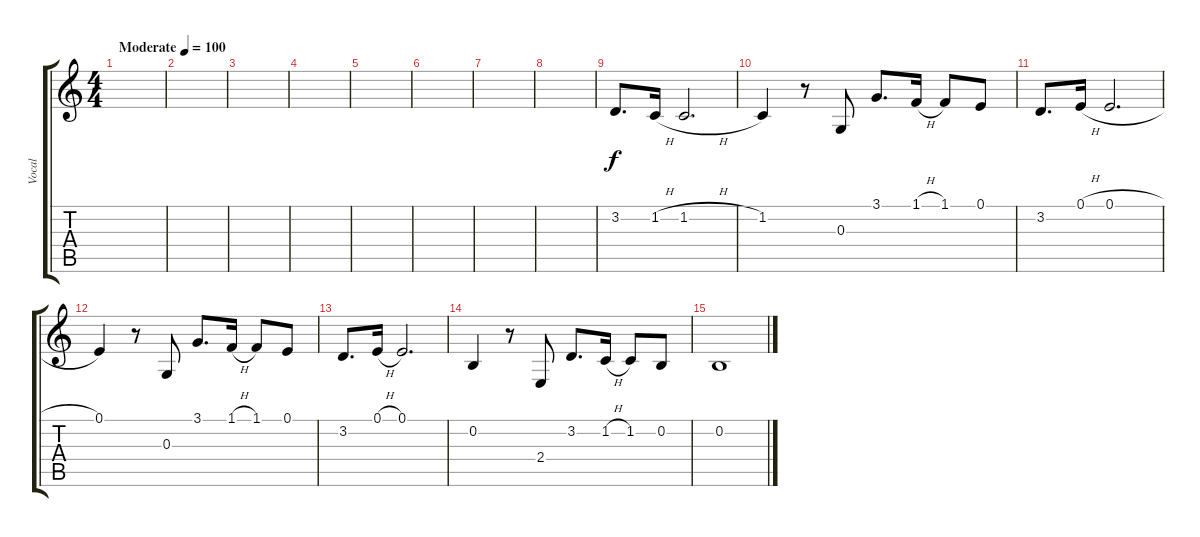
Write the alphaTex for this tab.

\track ("Vocal" "Vocal") {instrument flute}
\staff {score tabs}
\tuning (E4 B3 G3 D3 A2 E2) {hide}
\ts (4 4)
\tempo (100 "Moderate")
\clef g2
\ks c
|
|
|
|
|
|
|
|
3.2.8{d} 1.2{h}.16 1.2{h}.2{d} |
1.2.4 r.8 0.3.8 3.1.8{d} 1.1{h}.16 1.1.8 0.1.8 |
3.2.8{d} 0.1{h}.16 0.1{h}.2{d} |
0.1.4 r.8 0.3.8 3.1.8{d} 1.1{h}.16 1.1.8 0.1.8 |
3.2.8{d} 0.1{h}.16 0.1.2{d} |
0.2.4 r.8 2.4.8 3.2.8{d} 1.2{h}.16 1.2.8 0.2.8 |
0.2.1
